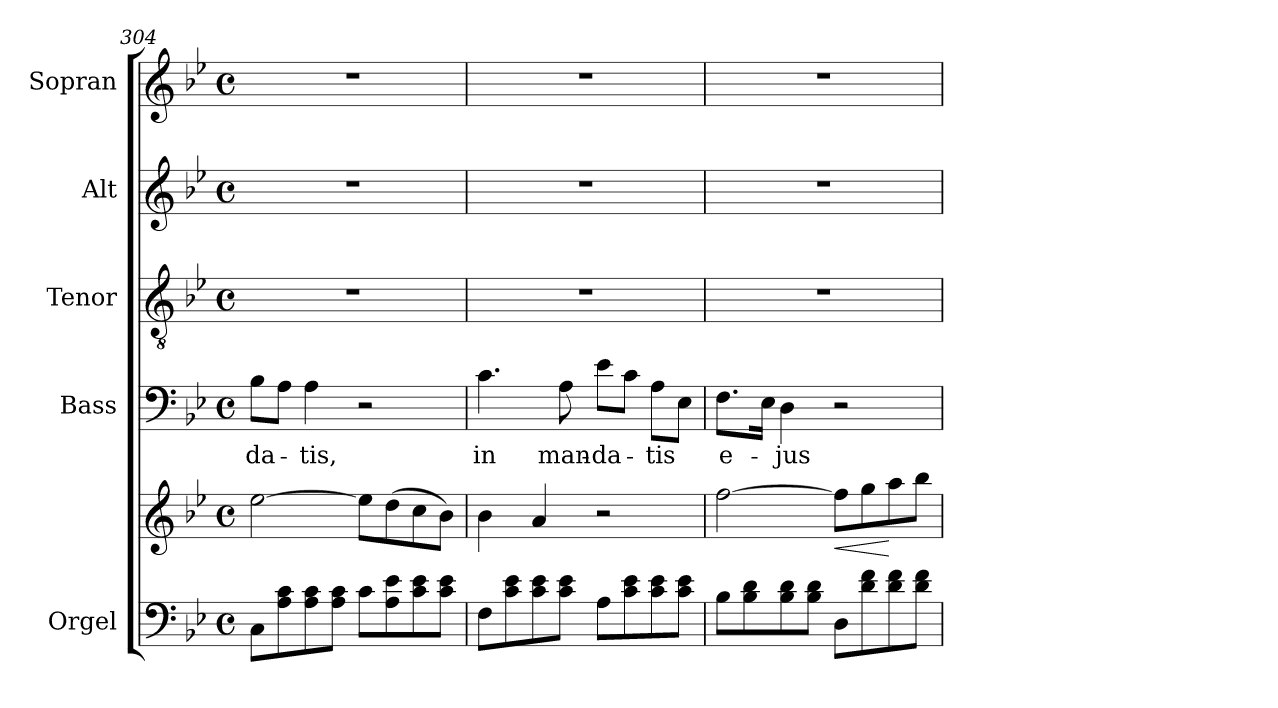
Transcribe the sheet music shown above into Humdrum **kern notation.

**kern	**kern	**dynam	**kern	**text	**kern	**kern	**kern
*part5	*part5	*part5	*part4	*part4	*part3	*part2	*part1
*staff6	*staff5	*staff5/6	*staff4	*staff4	*staff3	*staff2	*staff1
*I"Orgel	*	*	*I"Bass	*	*I"Tenor	*I"Alt	*I"Sopran
*I'Org.	*	*	*I'B.	*	*I'T.	*I'A.	*I'S.
!!LO:LB:g=z
*clefF4	*clefG2	*	*clefF4	*	*clefGv2	*clefG2	*clefG2
*k[b-e-]	*k[b-e-]	*	*k[b-e-]	*	*k[b-e-]	*k[b-e-]	*k[b-e-]
*B-:	*B-:	*	*B-:	*	*B-:	*B-:	*B-:
*M4/4	*M4/4	*	*M4/4	*	*M4/4	*M4/4	*M4/4
*met(c)	*met(c)	*	*met(c)	*	*met(c)	*met(c)	*met(c)
=304	=304	=304	=304	=304	=304	=304	=304
!	!	!	!	!LO:LY:b	!	!	!
8C\L	[2ee-\	.	8B-\L	-da-	1r	1r	1r
8A\ 8c\	.	.	8A\J	.	.	.	.
!	!	!	!	!LO:LY:b	!	!	!
8A\ 8c\	.	.	4A\	-tis,	.	.	.
8A\ 8c\J	.	.	.	.	.	.	.
8c\L	8ee-\L]	.	2r	.	.	.	.
8A\ 8e-\	(>8dd\	.	.	.	.	.	.
8c\ 8e-\	8cc\	.	.	.	.	.	.
8c\ 8e-\J	8b-\J)	.	.	.	.	.	.
=305	=305	=305	=305	=305	=305	=305	=305
!	!	!	!	!LO:LY:b	!	!	!
8F\L	4b-\	.	4.c\	in	1r	1r	1r
8c\ 8e-\	.	.	.	.	.	.	.
8c\ 8e-\	4a/	.	.	.	.	.	.
!	!	!	!	!LO:LY:b	!	!	!
8c\ 8e-\J	.	.	8A\	man-	.	.	.
!	!	!	!	!LO:LY:b	!	!	!
8A\L	2r	.	8e-\L	-da-	.	.	.
8c\ 8e-\	.	.	8c\J	.	.	.	.
!	!	!	!	!LO:LY:b	!	!	!
8c\ 8e-\	.	.	8A\L	-tis	.	.	.
8c\ 8e-\J	.	.	8E-\J	.	.	.	.
=306	=306	=306	=306	=306	=306	=306	=306
!	!	!	!	!LO:LY:b	!	!	!
8B-\L	[2ff\	.	8.F\L	e-	1r	1r	1r
8B-\ 8d\	.	.	.	.	.	.	.
.	.	.	16E-\Jk	.	.	.	.
!	!	!	!	!LO:LY:b	!	!	!
8B-\ 8d\	.	.	4D\	-jus	.	.	.
8B-\ 8d\J	.	.	.	.	.	.	.
!	!	!LO:HP:b	!	!	!	!	!
8D\L	8ff\L]	<	2r	.	.	.	.
8d\ 8f\	8gg\	.	.	.	.	.	.
8d\ 8f\	8aa\	[	.	.	.	.	.
8d\ 8f\J	8bb-\J	.	.	.	.	.	.
=	=	=	=	=	=	=	=
*-	*-	*-	*-	*-	*-	*-	*-
